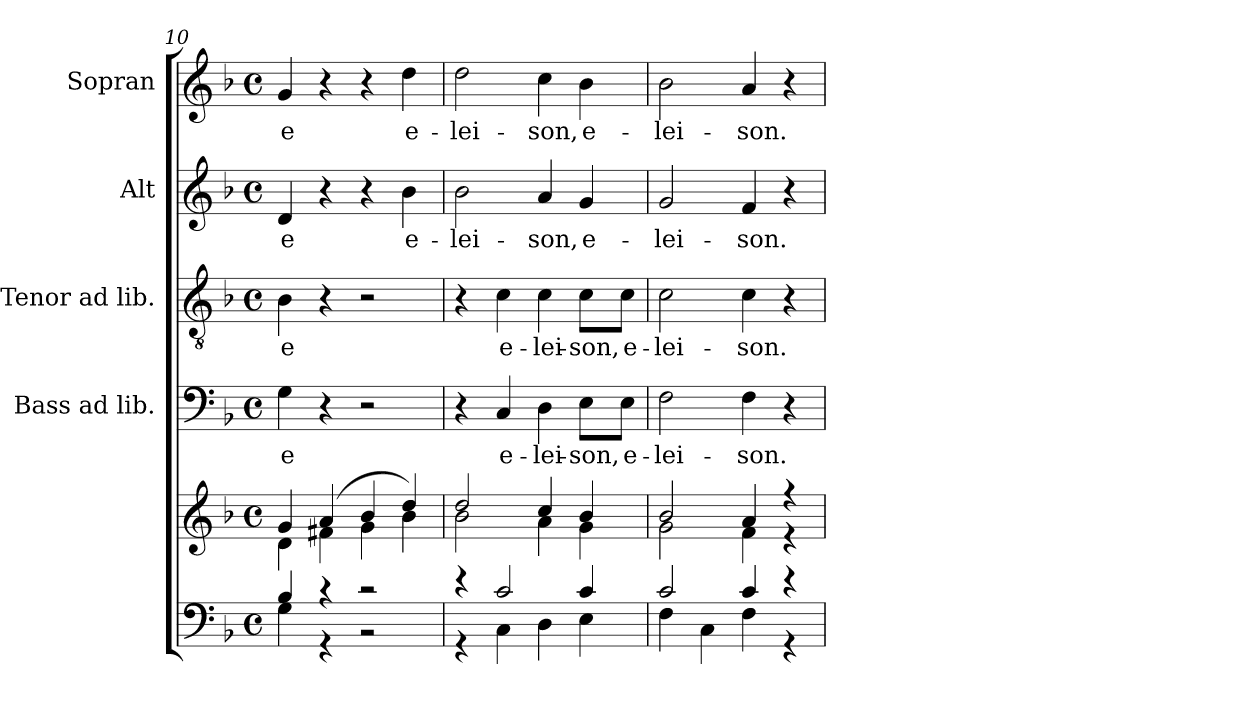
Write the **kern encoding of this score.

**kern	**kern	**kern	**text	**kern	**text	**kern	**text	**kern	**text
*part5	*part5	*part4	*part4	*part3	*part3	*part2	*part2	*part1	*part1
*staff6	*staff5	*staff4	*staff4	*staff3	*staff3	*staff2	*staff2	*staff1	*staff1
*	*	*I"Bass ad lib.	*	*I"Tenor ad lib.	*	*I"Alt	*	*I"Sopran	*
*	*	*I'B.	*	*I'T.	*	*I'A.	*	*I'S.	*
*clefF4	*clefG2	*clefF4	*	*clefGv2	*	*clefG2	*	*clefG2	*
*k[b-]	*k[b-]	*k[b-]	*	*k[b-]	*	*k[b-]	*	*k[b-]	*
*F:	*F:	*F:	*	*F:	*	*F:	*	*F:	*
*M4/4	*M4/4	*M4/4	*	*M4/4	*	*M4/4	*	*M4/4	*
*met(c)	*met(c)	*met(c)	*	*met(c)	*	*met(c)	*	*met(c)	*
=10	=10	=10	=10	=10	=10	=10	=10	=10	=10
*^	*^	*	*	*	*	*	*	*	*
!	!	!	!	!	!LO:LY:b	!	!LO:LY:b	!	!LO:LY:b	!	!LO:LY:b
4B-/	4G\	4g/	4d\	4G\	-e	4B-\	-e	4d/	-e	4g/	-e
4r	4r	(4a/	4f#X\	4r	.	4r	.	4r	.	4r	.
2r	2r	4b-/	4g\	2r	.	2r	.	4r	.	4r	.
!	!	!	!	!	!	!	!	!	!LO:LY:b	!	!LO:LY:b
.	.	4dd/)	4b-\	.	.	.	.	4b-\	e-	4dd\	e-
=11	=11	=11	=11	=11	=11	=11	=11	=11	=11	=11	=11
!	!	!	!	!	!	!	!	!	!LO:LY:b	!	!LO:LY:b
4r	4r	2dd/	2b-\	4r	.	4r	.	2b-\	-lei-	2dd\	-lei-
!	!	!	!	!	!LO:LY:b	!	!LO:LY:b	!	!	!	!
2c/	4C\	.	.	4C/	e-	4c\	e-	.	.	.	.
!	!	!	!	!	!LO:LY:b	!	!LO:LY:b	!	!LO:LY:b	!	!LO:LY:b
.	4D\	4cc/	4a\	4D\	-lei-	4c\	-lei-	4a/	-son,	4cc\	-son,
!	!	!	!	!	!LO:LY:b	!	!LO:LY:b	!	!LO:LY:b	!	!LO:LY:b
4c/	4E\	4b-/	4g\	8E\L	-son,	8c\L	-son,	4g/	e-	4b-\	e-
!	!	!	!	!	!LO:LY:b	!	!LO:LY:b	!	!	!	!
.	.	.	.	8E\J	e-	8c\J	e-	.	.	.	.
!!LO:PB:g=z
=12	=12	=12	=12	=12	=12	=12	=12	=12	=12	=12	=12
!	!	!	!	!	!LO:LY:b	!	!LO:LY:b	!	!LO:LY:b	!	!LO:LY:b
2c/	4F\	2b-/	2g\	2F\	-lei-	2c\	-lei-	2g/	-lei-	2b-\	-lei-
.	4C\	.	.	.	.	.	.	.	.	.	.
!	!	!	!	!	!LO:LY:b	!	!LO:LY:b	!	!LO:LY:b	!	!LO:LY:b
4c/	4F\	4a/	4f\	4F\	-son.	4c\	-son.	4f/	-son.	4a/	-son.
4r	4r	4r	4r	4r	.	4r	.	4r	.	4r	.
*v	*v	*	*	*	*	*	*	*	*	*	*
*	*v	*v	*	*	*	*	*	*	*	*
=	=	=	=	=	=	=	=	=	=
*-	*-	*-	*-	*-	*-	*-	*-	*-	*-
